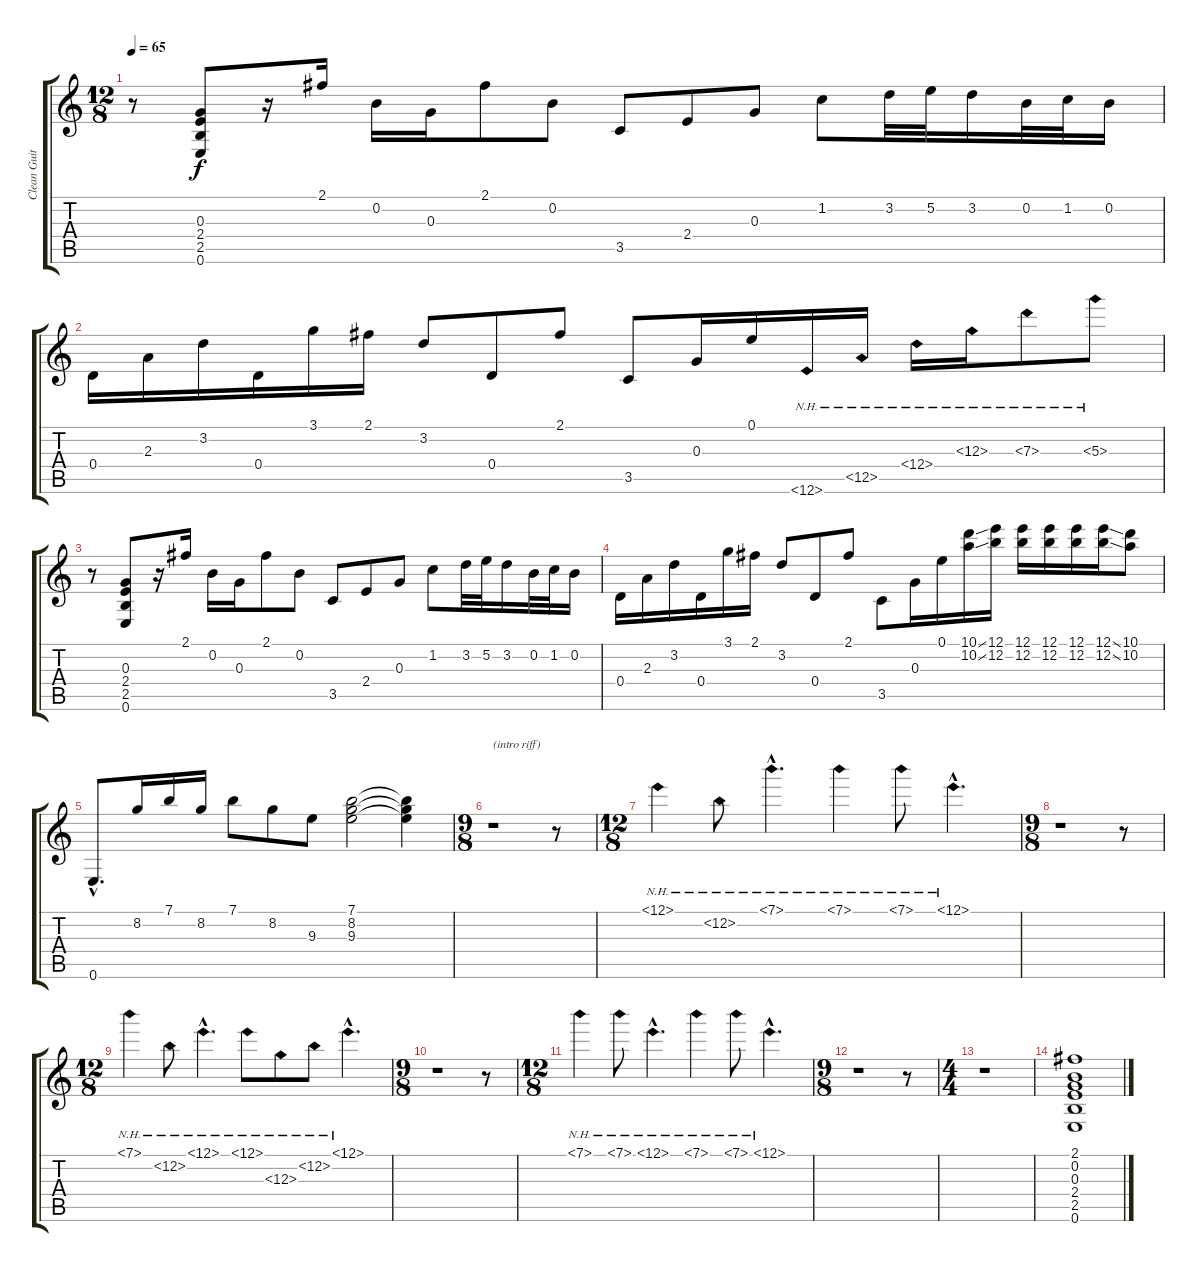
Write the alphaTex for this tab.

\track ("Clean Guitar 1" "Clean Guit") {instrument acousticguitarsteel}
\staff {score tabs}
\tuning (E4 B3 G3 D3 A2 E2) {hide}
\ts (12 8)
\tempo 65
\clef g2
\ks c
r.8{dy f} (0.3 2.4 2.5 0.6).8 r.16 2.1.16 0.2.16 0.3.16 2.1.8 0.2.8 3.5.8 2.4.8 0.3.8 1.2.8 3.2.32 5.2.32 3.2.16 0.2.32 1.2.32 0.2.16 |
0.4.16 2.3.16 3.2.16 0.4.16 3.1.16 2.1.16 3.2.8 0.4.8 2.1.8 3.5.8 0.3.16 0.1.16 12.6{nh}.16 12.5{nh}.16 12.4{nh}.16 12.3{nh}.16 7.3{nh}.8 5.3{nh}.8 |
r.8 (0.3 2.4 2.5 0.6).8 r.16 2.1.16 0.2.16 0.3.16 2.1.8 0.2.8 3.5.8 2.4.8 0.3.8 1.2.8 3.2.32 5.2.32 3.2.16 0.2.32 1.2.32 0.2.16 |
0.4.16 2.3.16 3.2.16 0.4.16 3.1.16 2.1.16 3.2.8 0.4.8 2.1.8 3.5.8 0.3.16 0.1.16 (10.1{ss} 10.2{ss}).16 (12.1 12.2).16 (12.1 12.2).16 (12.1 12.2).16 (12.1 12.2).16 (12.1{ss} 12.2{ss}).16 (10.1 10.2).8 |
0.6{hac}.8{d} 8.2.16 7.1.16 8.2.16 7.1.8 8.2.8 9.3.8 (7.1 8.2 9.3).2 (7.1{t} 8.2{t} 9.3{t}).4 |
\ts (9 8)
r.1{txt "(intro riff)"} r.8 |
\ts (12 8)
12.1{nh}.4 12.2{nh}.8 7.1{nh hac}.4{d} 7.1{nh}.4 7.1{nh}.8 12.1{nh hac}.4{d} |
\ts (9 8)
r.1 r.8 |
\ts (12 8)
7.1{nh}.4 12.2{nh}.8 12.1{nh hac}.4{d} 12.1{nh}.8 12.3{nh}.8 12.2{nh}.8 12.1{nh hac}.4{d} |
\ts (9 8)
r.1 r.8 |
\ts (12 8)
7.1{nh}.4 7.1{nh}.8 12.1{nh hac}.4{d} 7.1{nh}.4 7.1{nh}.8 12.1{nh hac}.4{d} |
\ts (9 8)
r.1 r.8 |
\ts (4 4)
r.1 |
(2.1 0.2 0.3 2.4 2.5 0.6).1
